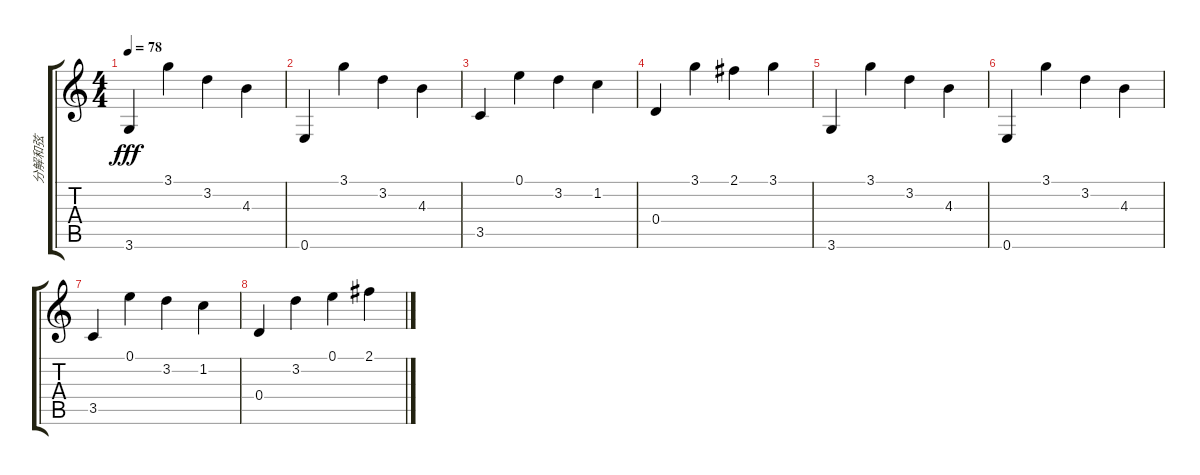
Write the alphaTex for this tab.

\track ("分解和弦" "分解和弦") {instrument overdrivenguitar}
\staff {score tabs}
\tuning (E4 B3 G3 D3 A2 E2) {hide}
\ts (4 4)
\tempo 78
\clef g2
\ks c
3.6.4{dy fff instrument overdrivenguitar} 3.1.4 3.2.4 4.3.4 |
0.6.4 3.1.4 3.2.4 4.3.4 |
3.5.4 0.1.4 3.2.4 1.2.4 |
0.4.4 3.1.4 2.1.4 3.1.4 |
3.6.4 3.1.4 3.2.4 4.3.4 |
0.6.4 3.1.4 3.2.4 4.3.4 |
3.5.4 0.1.4 3.2.4 1.2.4 |
0.4.4 3.2.4 0.1.4 2.1.4
